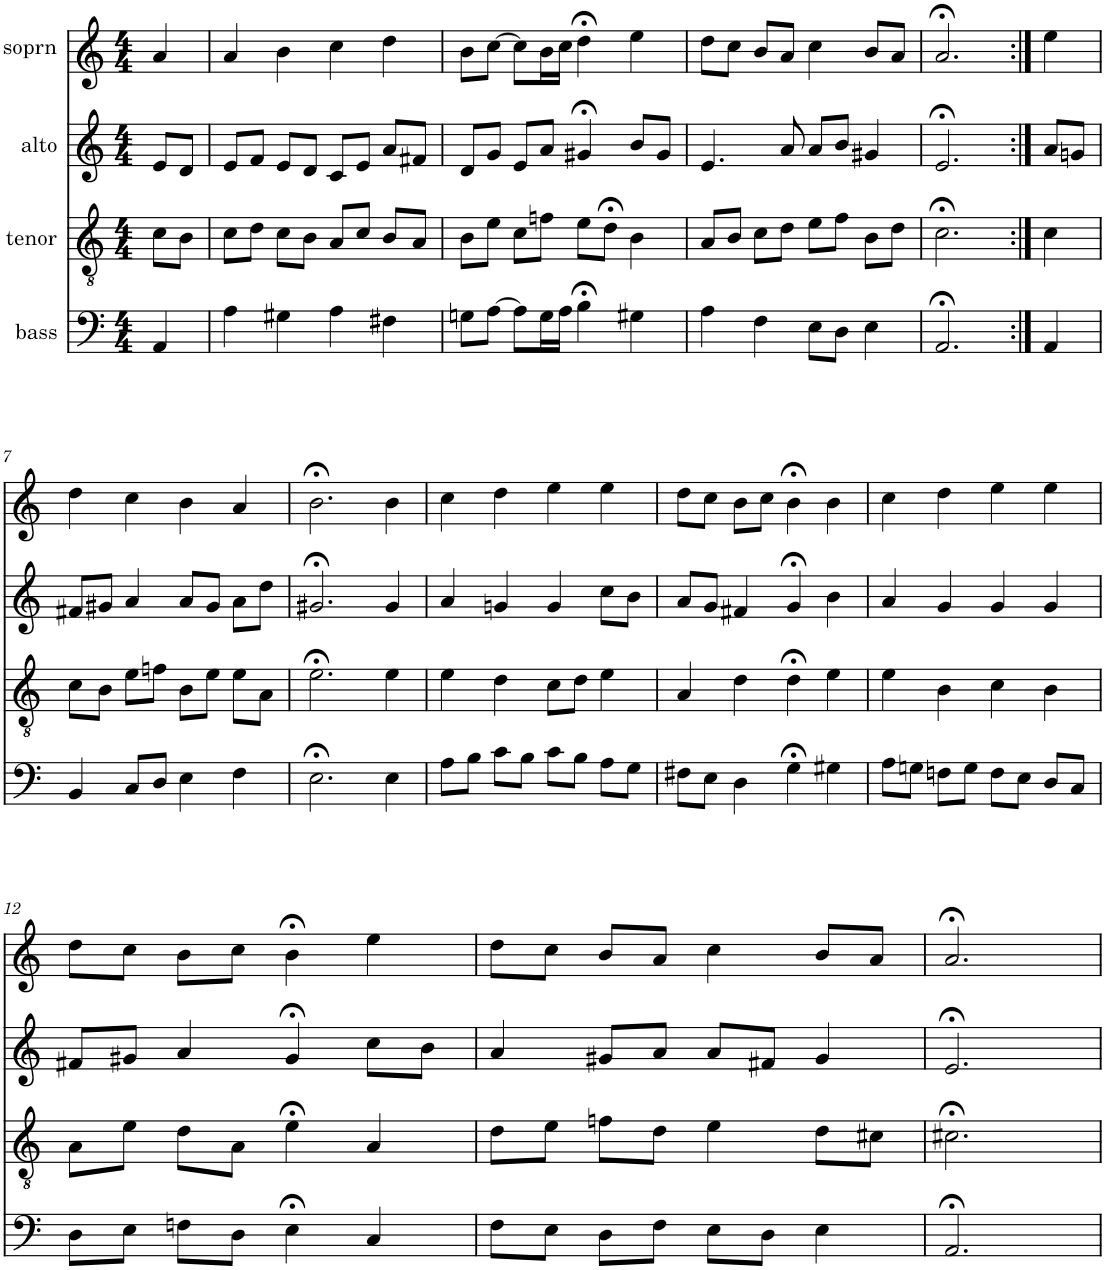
**kern	**kern	**kern	**kern
*part4	*part3	*part2	*part1
*staff4	*staff3	*staff2	*staff1
*I"bass	*I"tenor	*I"alto	*I"soprn
*clefF4	*clefGv2	*clefG2	*clefG2
*k[]	*k[]	*k[]	*k[]
*M4/4	*M4/4	*M4/4	*M4/4
=1	=1	=1	=1
4AA/	8c\L	8e/L	4a/
.	8B\J	8d/J	.
=2	=2	=2	=2
4A\	8c\L	8e/L	4a/
.	8d\J	8f/J	.
4G#X\	8c\L	8e/L	4b\
.	8B\J	8d/J	.
4A\	8A/L	8c/L	4cc\
.	8c/J	8e/J	.
4F#X\	8B/L	8a/L	4dd\
.	8A/J	8f#X/J	.
=3	=3	=3	=3
8Gn\L	8B\L	8d/L	8b\L
[8A\J	8e\J	8g/J	[8cc\J
8A\L]	8c\L	8e/L	8cc\L]
16G\L	8fn\J	8a/J	16b\L
16A\JJ	.	.	16cc\JJ
4B;<\	8e\L	4g#X;</	4dd;<\
.	8d;<\J	.	.
4G#X\	4B\	8b/L	4ee\
.	.	8g#/J	.
=4	=4	=4	=4
4A\	8A/L	4.e/	8dd\L
.	8B/J	.	8cc\J
4F\	8c\L	.	8b/L
.	8d\J	8a/	8a/J
8E\L	8e\L	8a/L	4cc\
8D\J	8f\J	8b/J	.
4E\	8B\L	4g#X/	8b/L
.	8d\J	.	8a/J
=5	=5	=5	=5
2.AA;</	2.c;<\	2.e;</	2.a;</
=6:|!	=6:|!	=6:|!	=6:|!
4AA/	4c\	8a/L	4ee\
.	.	8gn/J	.
!!LO:LB:g=z
=7	=7	=7	=7
4BB/	8c\L	8f#X/L	4dd\
.	8B\J	8g#X/J	.
8C/L	8e\L	4a/	4cc\
8D/J	8fn\J	.	.
4E\	8B\L	8a/L	4b\
.	8e\J	8g#/J	.
4F\	8e\L	8a\L	4a/
.	8A\J	8dd\J	.
=8	=8	=8	=8
2.E;<\	2.e;<\	2.g#X;</	2.b;<\
4E\	4e\	4g#/	4b\
=9	=9	=9	=9
8A\L	4e\	4a/	4cc\
8B\J	.	.	.
8c\L	4d\	4gn/	4dd\
8B\J	.	.	.
8c\L	8c\L	4g/	4ee\
8B\J	8d\J	.	.
8A\L	4e\	8cc\L	4ee\
8G\J	.	8b\J	.
=10	=10	=10	=10
8F#X\L	4A/	8a/L	8dd\L
8E\J	.	8g/J	8cc\J
4D\	4d\	4f#X/	8b\L
.	.	.	8cc\J
4G;<\	4d;<\	4g;</	4b;<\
4G#X\	4e\	4b\	4b\
=11	=11	=11	=11
8A\L	4e\	4a/	4cc\
8Gn\J	.	.	.
8Fn\L	4B\	4g/	4dd\
8G\J	.	.	.
8F\L	4c\	4g/	4ee\
8E\J	.	.	.
8D/L	4B\	4g/	4ee\
8C/J	.	.	.
!!LO:LB:g=z
=12	=12	=12	=12
8D\L	8A\L	8f#X/L	8dd\L
8E\J	8e\J	8g#X/J	8cc\J
8Fn\L	8d\L	4a/	8b\L
8D\J	8A\J	.	8cc\J
4E;<\	4e;<\	4g#;</	4b;<\
4C/	4A/	8cc\L	4ee\
.	.	8b\J	.
=13	=13	=13	=13
8F\L	8d\L	4a/	8dd\L
8E\J	8e\J	.	8cc\J
8D\L	8fn\L	8g#X/L	8b/L
8F\J	8d\J	8a/J	8a/J
8E\L	4e\	8a/L	4cc\
8D\J	.	8f#X/J	.
4E\	8d\L	4g#/	8b/L
.	8c#X\J	.	8a/J
=14	=14	=14	=14
2.AA;</	2.c#X;<\	2.e;</	2.a;</
=	=	=	=
*-	*-	*-	*-
